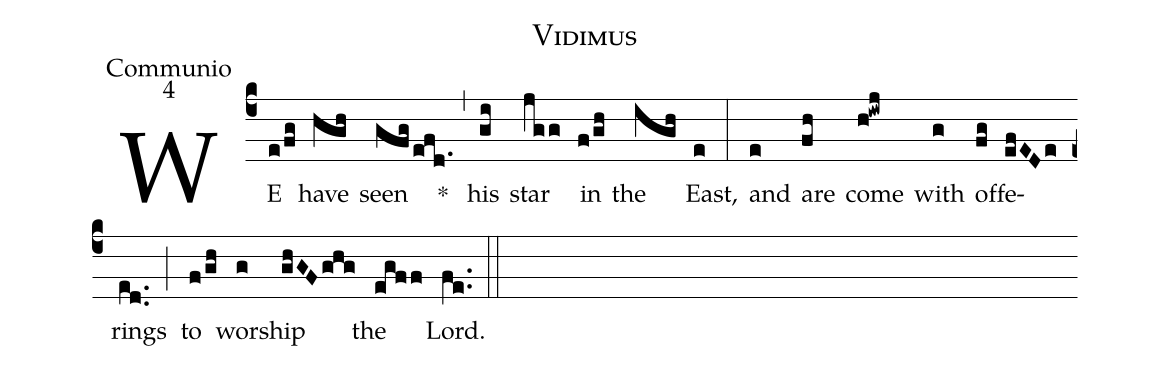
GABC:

name:Vidimus;
office-part:Communio;
mode:4;
%%
(c4) WE(e/fg) have(hgh) seen(gfg/efd.1) *(,) his(gi) star(jgg) in(f/gh) the(igh) East,(e) (:) and(e) are(fh) come(h!iwj) with(g) of(fg)fe(efEDe)rings(ed..) (;) to(f/gh) wor(g)ship(ghGF/ghg) the(egff) Lord.(fe..) (::)
